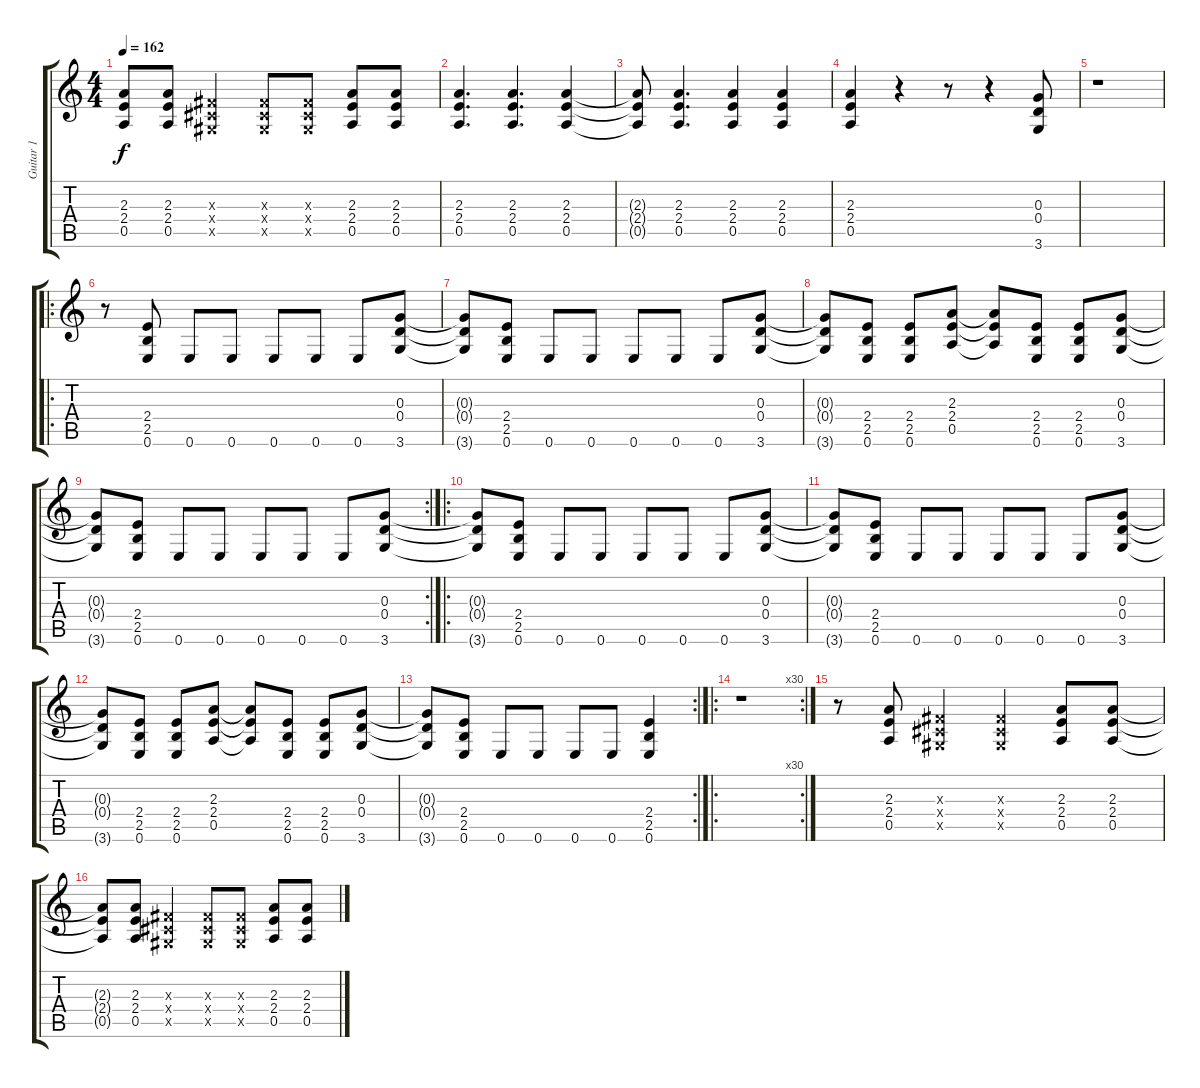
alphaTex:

\track ("Guitar 1" "Guitar 1") {instrument overdrivenguitar}
\staff {score tabs}
\tuning (E4 B3 G3 D3 A2 E2) {hide}
\ts (4 4)
\tempo 162
\clef g2
\ks c
(2.3{t} 2.4{t} 0.5{t}).8{dy f} (2.3 2.4 0.5).8 (-1.3{x} -1.4{x} -1.5{x}).4 (-1.3{x} -1.4{x} -1.5{x}).8 (-1.3{x} -1.4{x} -1.5{x}).8 (2.3 2.4 0.5).8 (2.3 2.4 0.5).8 |
(2.3 2.4 0.5).4{d} (2.3 2.4 0.5).4{d} (2.3 2.4 0.5).4 |
(2.3{t} 2.4{t} 0.5{t}).8 (2.3 2.4 0.5).4{d} (2.3 2.4 0.5).4 (2.3 2.4 0.5).4 |
(2.3 2.4 0.5).4 r.4 r.8 r.4 (0.3 0.4 3.6).8 |
r.1 |
\ro
r.8 (2.4 2.5 0.6).8 0.6.8 0.6.8 0.6.8 0.6.8 0.6.8 (0.3 0.4 3.6).8 |
(0.3{t} 0.4{t} 3.6{t}).8 (2.4 2.5 0.6).8 0.6.8 0.6.8 0.6.8 0.6.8 0.6.8 (0.3 0.4 3.6).8 |
(0.3{t} 0.4{t} 3.6{t}).8 (2.4 2.5 0.6).8 (2.4 2.5 0.6).8 (2.3 2.4 0.5).8 (2.3{t} 2.4{t} 0.5{t}).8 (2.4 2.5 0.6).8 (2.4 2.5 0.6).8 (0.3 0.4 3.6).8 |
\rc 2
(0.3{t} 0.4{t} 3.6{t}).8 (2.4 2.5 0.6).8 0.6.8 0.6.8 0.6.8 0.6.8 0.6.8 (0.3 0.4 3.6).8 |
\ro
(0.3{t} 0.4{t} 3.6{t}).8 (2.4 2.5 0.6).8 0.6.8 0.6.8 0.6.8 0.6.8 0.6.8 (0.3 0.4 3.6).8 |
(0.3{t} 0.4{t} 3.6{t}).8 (2.4 2.5 0.6).8 0.6.8 0.6.8 0.6.8 0.6.8 0.6.8 (0.3 0.4 3.6).8 |
(0.3{t} 0.4{t} 3.6{t}).8 (2.4 2.5 0.6).8 (2.4 2.5 0.6).8 (2.3 2.4 0.5).8 (2.3{t} 2.4{t} 0.5{t}).8 (2.4 2.5 0.6).8 (2.4 2.5 0.6).8 (0.3 0.4 3.6).8 |
\rc 2
(0.3{t} 0.4{t} 3.6{t}).8 (2.4 2.5 0.6).8 0.6.8 0.6.8 0.6.8 0.6.8 (2.4 2.5 0.6).4 |
\ro
\rc 30
r.1 |
r.8 (2.3 2.4 0.5).8 (-1.3{x} -1.4{x} -1.5{x}).4 (-1.3{x} -1.4{x} -1.5{x}).4 (2.3 2.4 0.5).8 (2.3 2.4 0.5).8 |
(2.3{t} 2.4{t} 0.5{t}).8 (2.3 2.4 0.5).8 (-1.3{x} -1.4{x} -1.5{x}).4 (-1.3{x} -1.4{x} -1.5{x}).8 (-1.3{x} -1.4{x} -1.5{x}).8 (2.3 2.4 0.5).8 (2.3 2.4 0.5).8
